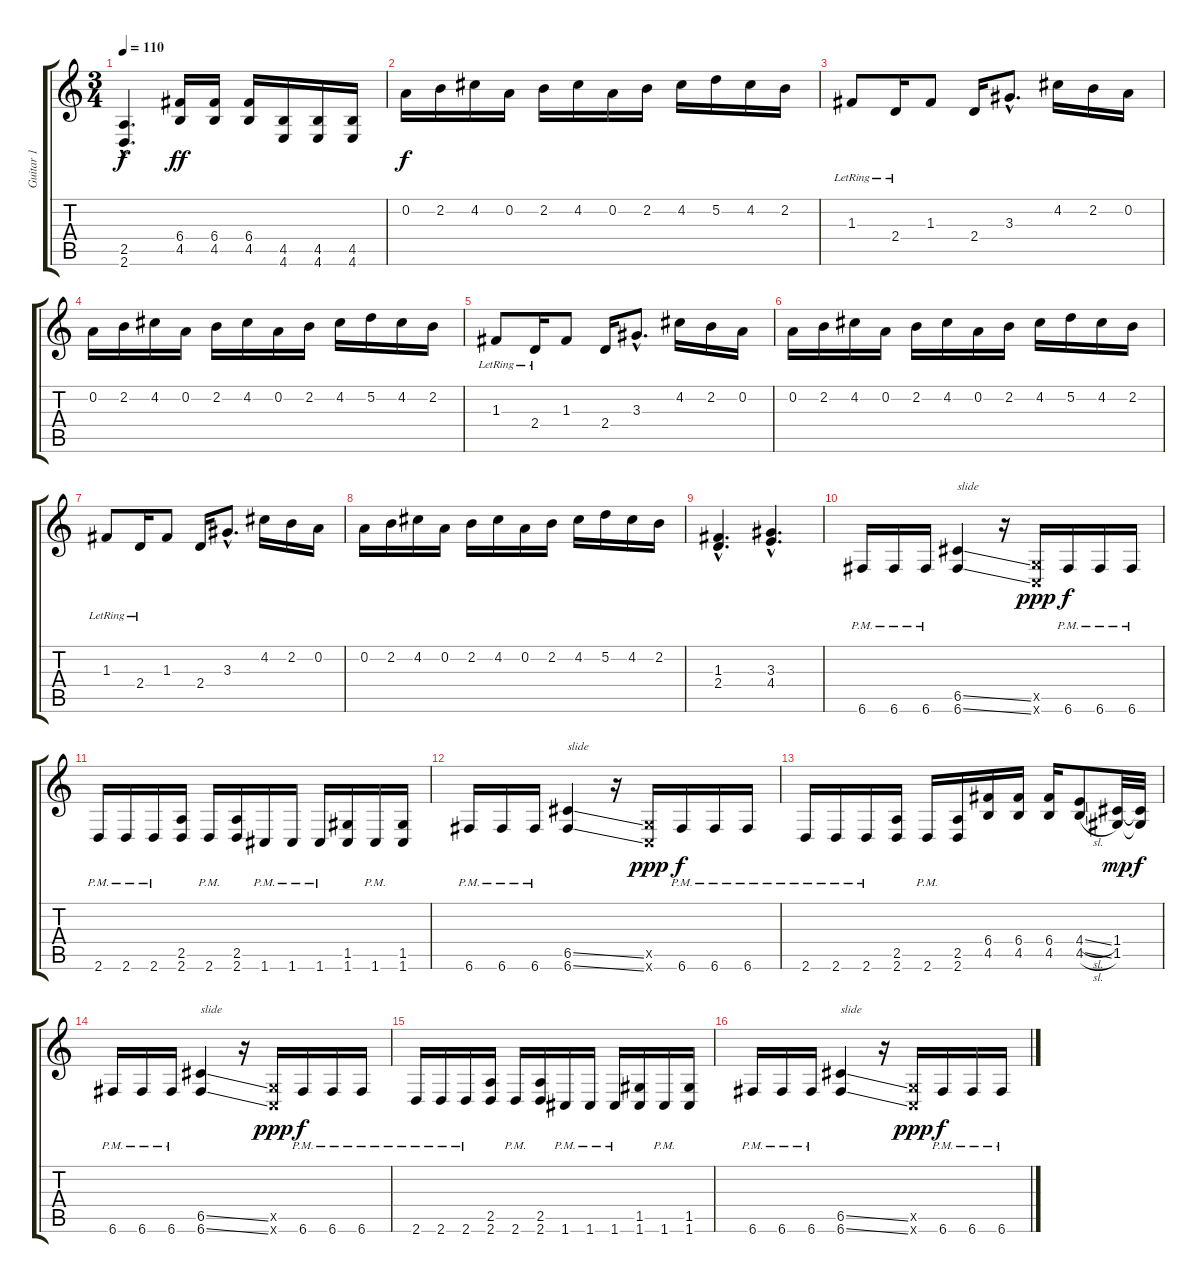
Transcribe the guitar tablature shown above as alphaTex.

\track ("Guitar 1" "Guitar 1") {instrument distortionguitar}
\staff {score tabs}
\tuning (D4 A3 F3 C3 G2 C2) {hide}
\ts (3 4)
\tempo 110
\clef g2
\ks c
(2.5{hac} 2.6{hac}).4{d dy f} (6.4 4.5).16{dy ff} (6.4 4.5).16 (6.4 4.5).16 (4.5 4.6).16 (4.5 4.6).16 (4.5 4.6).16 |
0.2.16{dy f} 2.2.16 4.2.16 0.2.16 2.2.16 4.2.16 0.2.16 2.2.16 4.2.16 5.2.16 4.2.16 2.2.16 |
1.3{lr}.8 2.4{lr}.16 1.3.8 2.4.16 3.3{hac}.8{d} 4.2.16 2.2.16 0.2.16 |
0.2.16 2.2.16 4.2.16 0.2.16 2.2.16 4.2.16 0.2.16 2.2.16 4.2.16 5.2.16 4.2.16 2.2.16 |
1.3{lr}.8 2.4{lr}.16 1.3.8 2.4.16 3.3{hac}.8{d} 4.2.16 2.2.16 0.2.16 |
0.2.16 2.2.16 4.2.16 0.2.16 2.2.16 4.2.16 0.2.16 2.2.16 4.2.16 5.2.16 4.2.16 2.2.16 |
1.3{lr}.8 2.4{lr}.16 1.3.8 2.4.16 3.3{hac}.8{d} 4.2.16 2.2.16 0.2.16 |
0.2.16 2.2.16 4.2.16 0.2.16 2.2.16 4.2.16 0.2.16 2.2.16 4.2.16 5.2.16 4.2.16 2.2.16 |
(1.3{hac} 2.4{hac}).4{d} (3.3{hac} 4.4{hac}).4{d} |
6.6{pm}.16 6.6{pm}.16 6.6{pm}.16 (6.5{ss} 6.6{ss}).4{txt "slide"} r.16 (0.5{x} 0.6{x}).16{dy ppp} 6.6{pm}.16{dy f} 6.6{pm}.16 6.6{pm}.16 |
2.6{pm}.16 2.6{pm}.16 2.6{pm}.16 (2.5 2.6).16 2.6{pm}.16 (2.5 2.6).16 1.6{pm}.16 1.6{pm}.16 1.6{pm}.16 (1.5 1.6).16 1.6{pm}.16 (1.5 1.6).16 |
6.6{pm}.16 6.6{pm}.16 6.6{pm}.16 (6.5{ss} 6.6{ss}).4{txt "slide"} r.16 (0.5{x} 0.6{x}).16{dy ppp} 6.6{pm}.16{dy f} 6.6{pm}.16 6.6{pm}.16 |
2.6{pm}.16 2.6{pm}.16 2.6{pm}.16 (2.5 2.6).16 2.6{pm}.16 (2.5 2.6).16 (6.4 4.5).16 (6.4 4.5).16 (6.4 4.5).16 (4.4{sl} 4.5{sl}).8 (1.4 1.5).32{dy mp} (1.4{t} 1.5{t}).32{dy f} |
6.6{pm}.16 6.6{pm}.16 6.6{pm}.16 (6.5{ss} 6.6{ss}).4{txt "slide"} r.16 (0.5{x} 0.6{x}).16{dy ppp} 6.6{pm}.16{dy f} 6.6{pm}.16 6.6{pm}.16 |
2.6{pm}.16 2.6{pm}.16 2.6{pm}.16 (2.5 2.6).16 2.6{pm}.16 (2.5 2.6).16 1.6{pm}.16 1.6{pm}.16 1.6{pm}.16 (1.5 1.6).16 1.6{pm}.16 (1.5 1.6).16 |
6.6{pm}.16 6.6{pm}.16 6.6{pm}.16 (6.5{ss} 6.6{ss}).4{txt "slide"} r.16 (0.5{x} 0.6{x}).16{dy ppp} 6.6{pm}.16{dy f} 6.6{pm}.16 6.6{pm}.16
